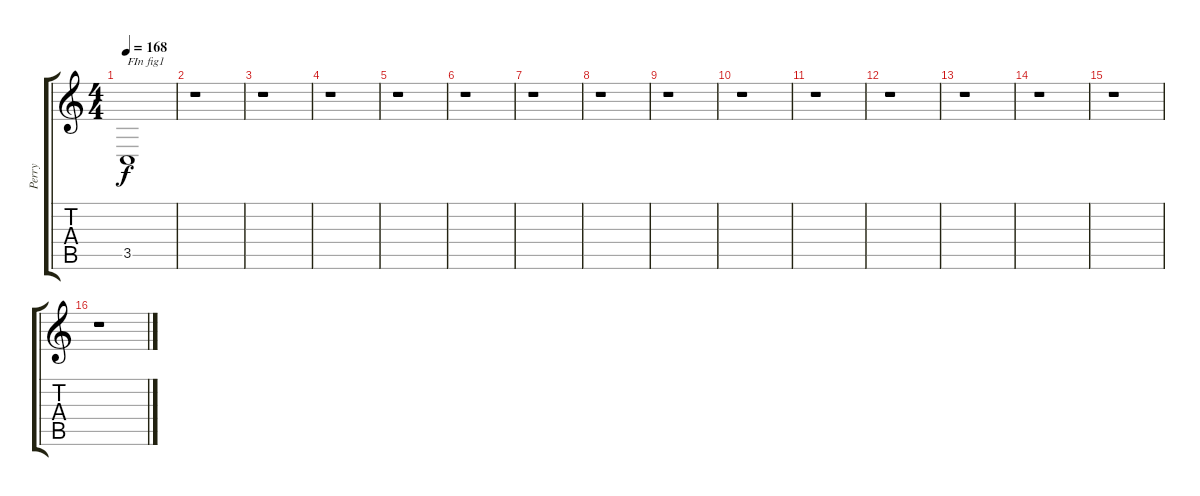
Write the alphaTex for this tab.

\track ("Perry" "Perry") {instrument oboe}
\staff {score tabs}
\tuning (E4 B3 G3 D3 A2 E2) {hide}
\ts (4 4)
\tempo 168
\clef g2
\ks c
3.5{t}.1{txt "FIn fig1" dy f} |
r.1 |
r.1 |
r.1 |
r.1 |
r.1 |
r.1 |
r.1 |
r.1 |
r.1 |
r.1 |
r.1 |
r.1 |
r.1 |
r.1 |
r.1
